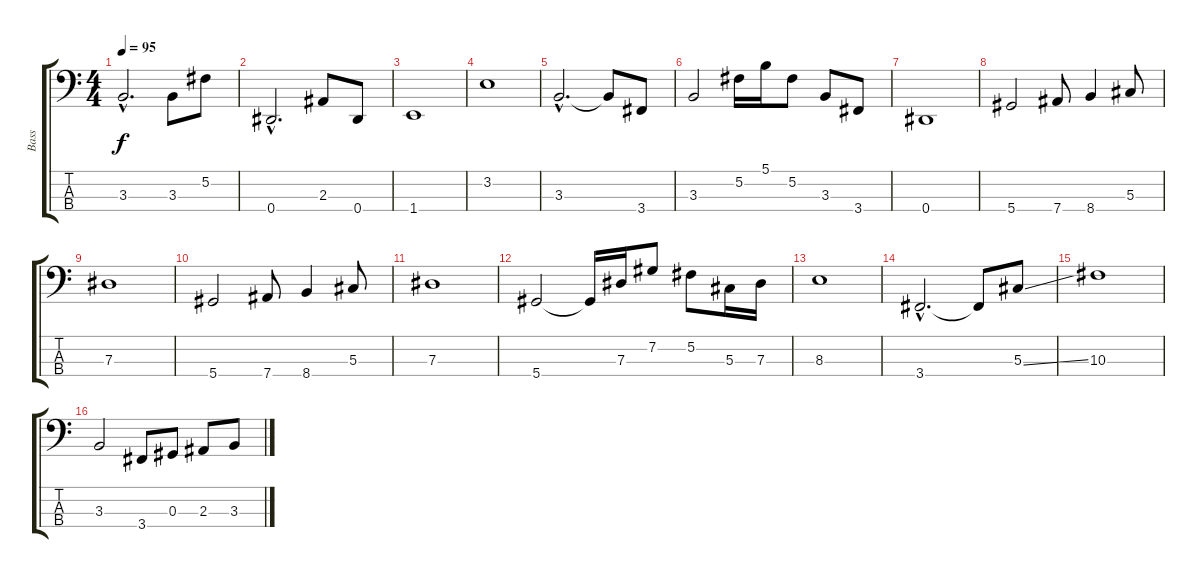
\track ("Bass" "Bass") {instrument electricbassfinger}
\staff {score tabs}
\tuning (Gb2 Db2 Ab1 Eb1) {hide}
\ts (4 4)
\tempo 95
\clef f4
\ks c
3.3{hac}.2{d dy f} 3.3.8 5.2.8 |
0.4{hac}.2{d} 2.3.8 0.4.8 |
1.4.1 |
3.2.1 |
3.3{hac}.2{d} 3.3{t}.8 3.4.8 |
3.3.2 5.2.16 5.1.16 5.2.8 3.3.8 3.4.8 |
0.4.1 |
5.4.2 7.4.8 8.4.4 5.3.8 |
7.3.1 |
5.4.2 7.4.8 8.4.4 5.3.8 |
7.3.1 |
5.4.2 5.4{t}.16 7.3.16 7.2.8 5.2.8 5.3.16 7.3.16 |
8.3.1 |
3.4{hac}.2{d} 3.4{t}.8 5.3{ss}.8 |
10.3.1 |
3.3.2 3.4.8 0.3.8 2.3.8 3.3.8
